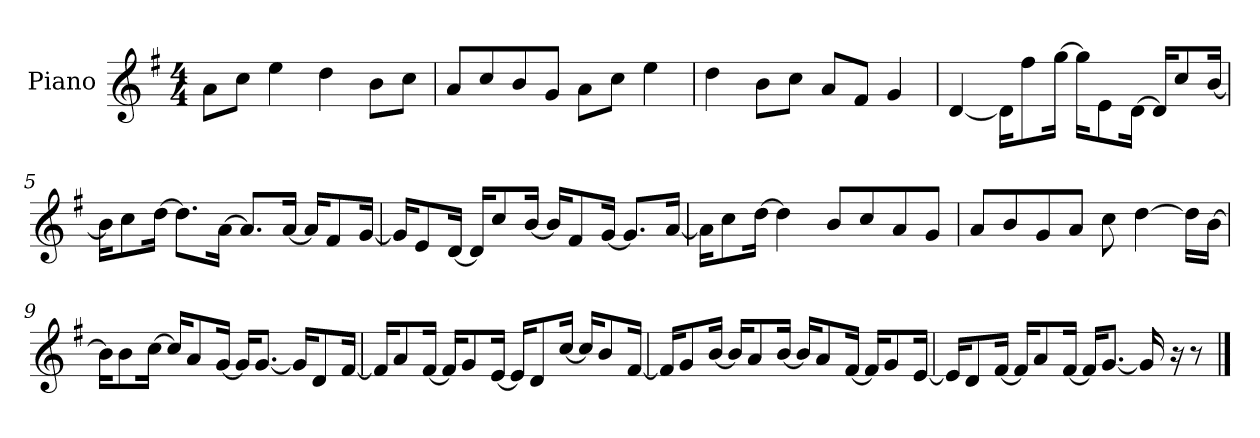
**kern
*part1
*staff1
*I"Piano
*I'P-no
*clefG2
*k[f#]
*M4/4
*MM90
=1
8a\L
8cc\J
4ee\
4dd\
8b\L
8cc\J
=2
8a/L
8cc/
8b/
8g/J
8a\L
8cc\J
4ee\
=3
4dd\
8b\L
8cc\J
8a/L
8f#/J
4g/
=4
[4d/
16d\KL]
8ff#\
[16gg\Jk
16gg\KL]
8e\
[16d\Jk
16d/KL]
8cc/
[16b/Jk
!!LO:LB:g=z
=5
16b\KL]
8cc\
[16dd\Jk
8.dd\L]
[16a\Jk
8.a/L]
[16a/Jk
16a/KL]
8f#/
[16g/Jk
=6
16g/KL]
8e/
[16d/Jk
16d/KL]
8cc/
[16b/Jk
16b/KL]
8f#/
[16g/Jk
8.g/L]
[16a/Jk
=7
16a\KL]
8cc\
[16dd\Jk
4dd\]
8b/L
8cc/
8a/
8g/J
=8
8a/L
8b/
8g/
8a/J
8cc\
[4dd\
16dd\LL]
[16b\JJ
!!LO:LB:g=z
=9
16b\KL]
8b\
[16cc\Jk
16cc/KL]
8a/
[16g/Jk
16g/KL]
[8.g/J
16g/KL]
8d/
[16f#/Jk
=10
16f#/KL]
8a/
[16f#/Jk
16f#/KL]
8g/
[16e/Jk
16e/KL]
8d/
[16cc/Jk
16cc/KL]
8b/
[16f#/Jk
=11
16f#/KL]
8g/
[16b/Jk
16b/KL]
8a/
[16b/Jk
16b/KL]
8a/
[16f#/Jk
16f#/KL]
8g/
[16e/Jk
!!LO:LB:g=z
=12
16e/KL]
8d/
[16f#/Jk
16f#/KL]
8a/
[16f#/Jk
16f#/KL]
[8.g/J
16g/]
16r
8r
==
*-
